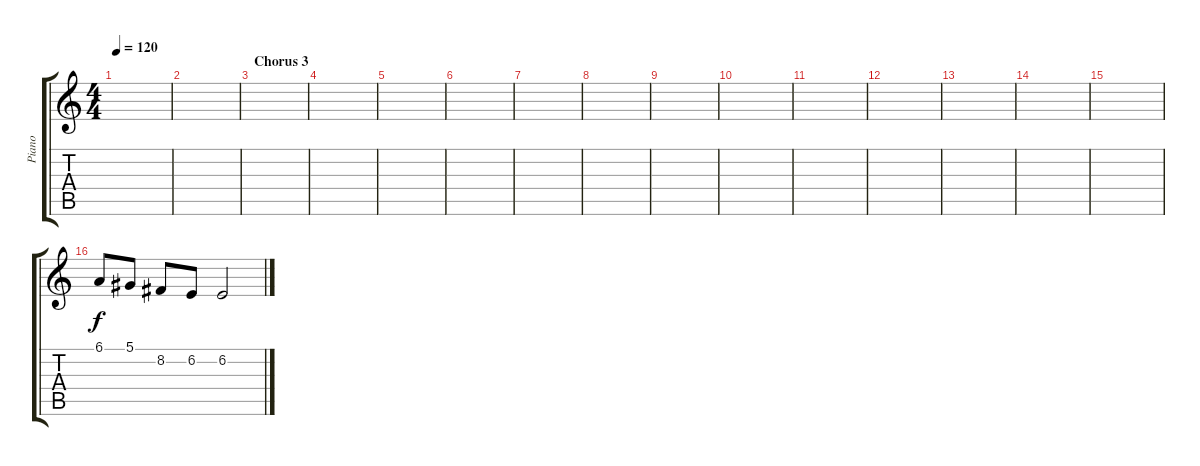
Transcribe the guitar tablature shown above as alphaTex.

\track ("Piano" "Piano") {instrument acousticgrandpiano}
\staff {score tabs}
\tuning (Eb4 Bb3 Gb3 Db3 Ab2 Eb2) {hide}
\ts (4 4)
\tempo 120
\clef g2
\ks c
|
|
\section ("" "Chorus 3")
|
|
|
|
|
|
|
|
|
|
|
|
|
6.1.8 5.1.8 8.2.8 6.2.8 6.2.2
